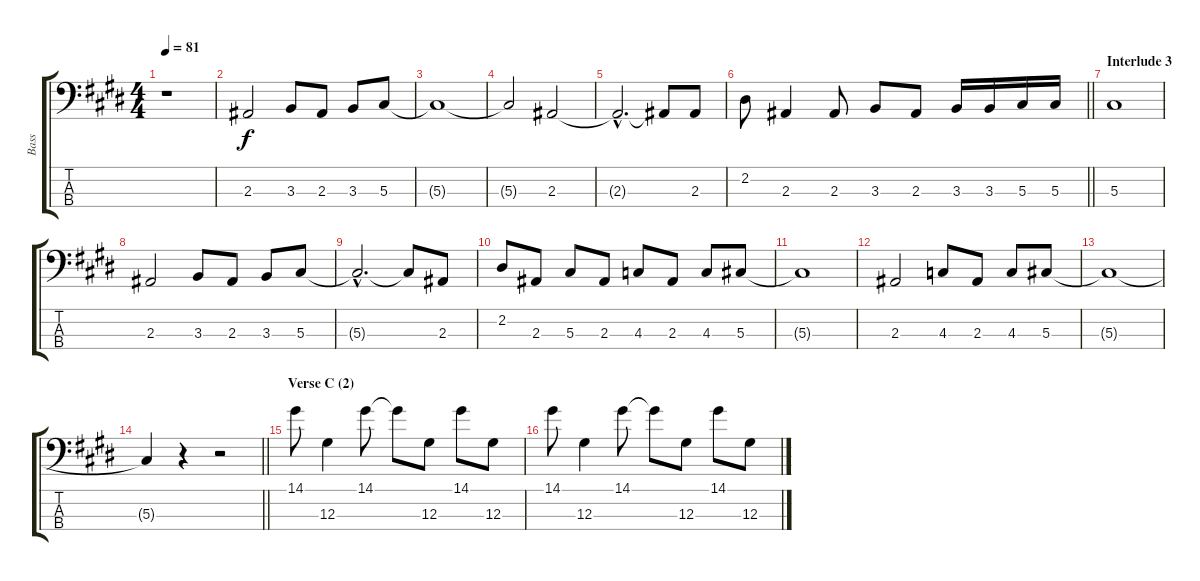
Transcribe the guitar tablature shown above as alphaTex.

\track ("Bass" "Bass") {instrument electricbasspick}
\staff {score tabs}
\tuning (Gb2 Db2 Ab1 Db1) {hide}
\ts (4 4)
\tempo 81
\clef f4
\ks c#minor
r.1{dy f} |
2.3.2 3.3.8 2.3.8 3.3.8 5.3.8 |
5.3{t}.1 |
5.3{t}.2 2.3.2 |
2.3{hac t}.2{d} 2.3{t}.8 2.3.8 |
\barLineRight lightlight
2.2.8 2.3.4 2.3.8 3.3.8 2.3.8 3.3.16 3.3.16 5.3.16 5.3.16 |
\section ("" "Interlude 3")
5.3.1 |
2.3.2 3.3.8 2.3.8 3.3.8 5.3.8 |
5.3{hac t}.2{d} 5.3{t}.8 2.3.8 |
2.2.8 2.3.8 5.3.8 2.3.8 4.3.8 2.3.8 4.3.8 5.3.8 |
5.3{t}.1 |
2.3.2 4.3.8 2.3.8 4.3.8 5.3.8 |
5.3{t}.1 |
\barLineRight lightlight
5.3{t}.4 r.4 r.2 |
\section ("" "Verse C (2)")
14.1.8 12.3.4 14.1.8 14.1{t}.8 12.3.8 14.1.8 12.3.8 |
14.1.8 12.3.4 14.1.8 14.1{t}.8 12.3.8 14.1.8 12.3.8
